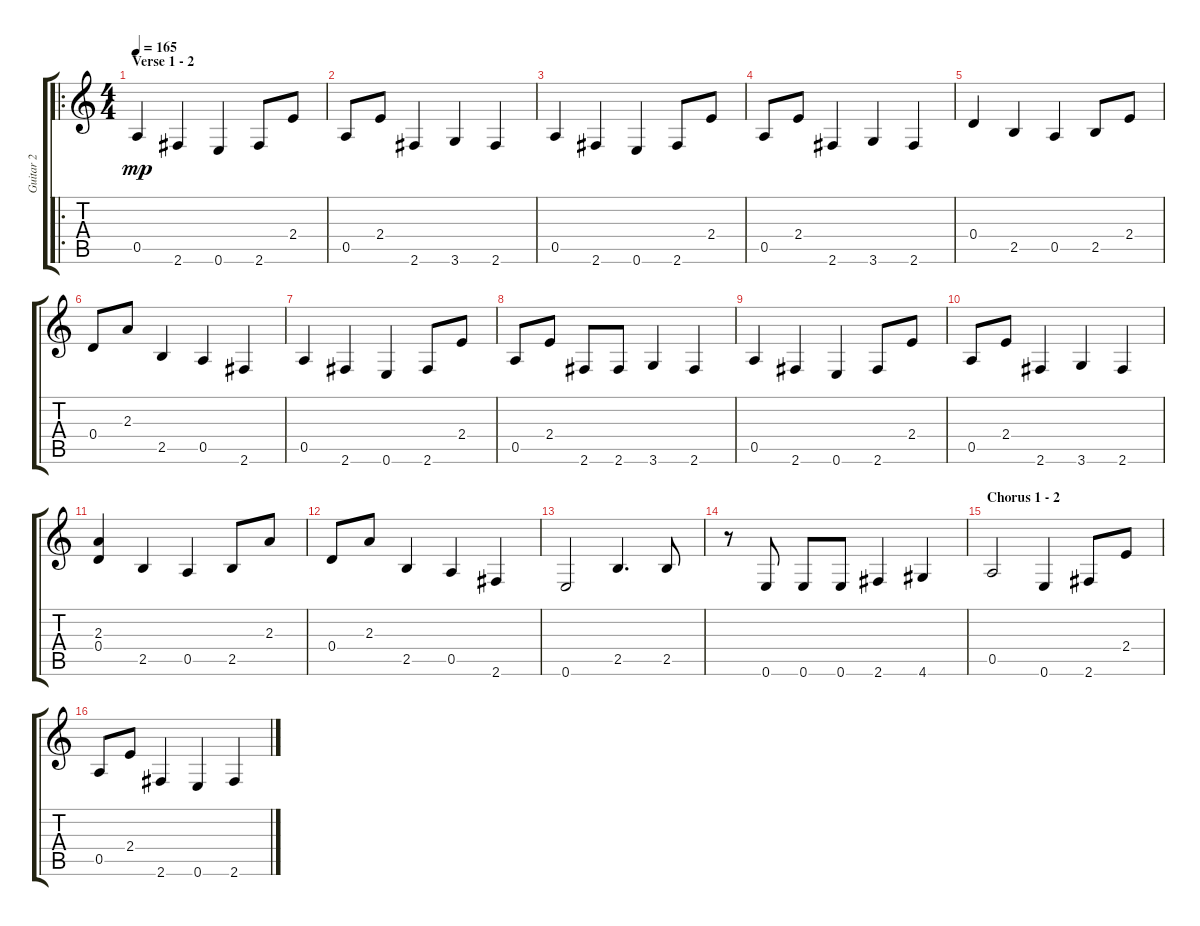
\track ("Guitar 2" "Guitar 2") {instrument electricguitarclean}
\staff {score tabs}
\tuning (E4 B3 G3 D3 A2 E2) {hide}
\ro
\ts (4 4)
\section ("" "Verse 1 - 2")
\tempo 165
\clef g2
\ks c
0.5.4{dy mp} 2.6.4 0.6.4 2.6.8 2.4.8 |
0.5.8 2.4.8 2.6.4 3.6.4 2.6.4 |
0.5.4 2.6.4 0.6.4 2.6.8 2.4.8 |
0.5.8 2.4.8 2.6.4 3.6.4 2.6.4 |
0.4.4 2.5.4 0.5.4 2.5.8 2.4.8 |
0.4.8 2.3.8 2.5.4 0.5.4 2.6.4 |
0.5.4 2.6.4 0.6.4 2.6.8 2.4.8 |
0.5.8 2.4.8 2.6.8 2.6.8 3.6.4 2.6.4 |
0.5.4 2.6.4 0.6.4 2.6.8 2.4.8 |
0.5.8 2.4.8 2.6.4 3.6.4 2.6.4 |
(2.3 0.4).4 2.5.4 0.5.4 2.5.8 2.3.8 |
0.4.8 2.3.8 2.5.4 0.5.4 2.6.4 |
0.6.2 2.5.4{d} 2.5.8 |
r.8 0.6.8 0.6.8 0.6.8 2.6.4 4.6.4 |
\section ("" "Chorus 1 - 2")
0.5.2 0.6.4 2.6.8 2.4.8 |
0.5.8 2.4.8 2.6.4 0.6.4 2.6.4
